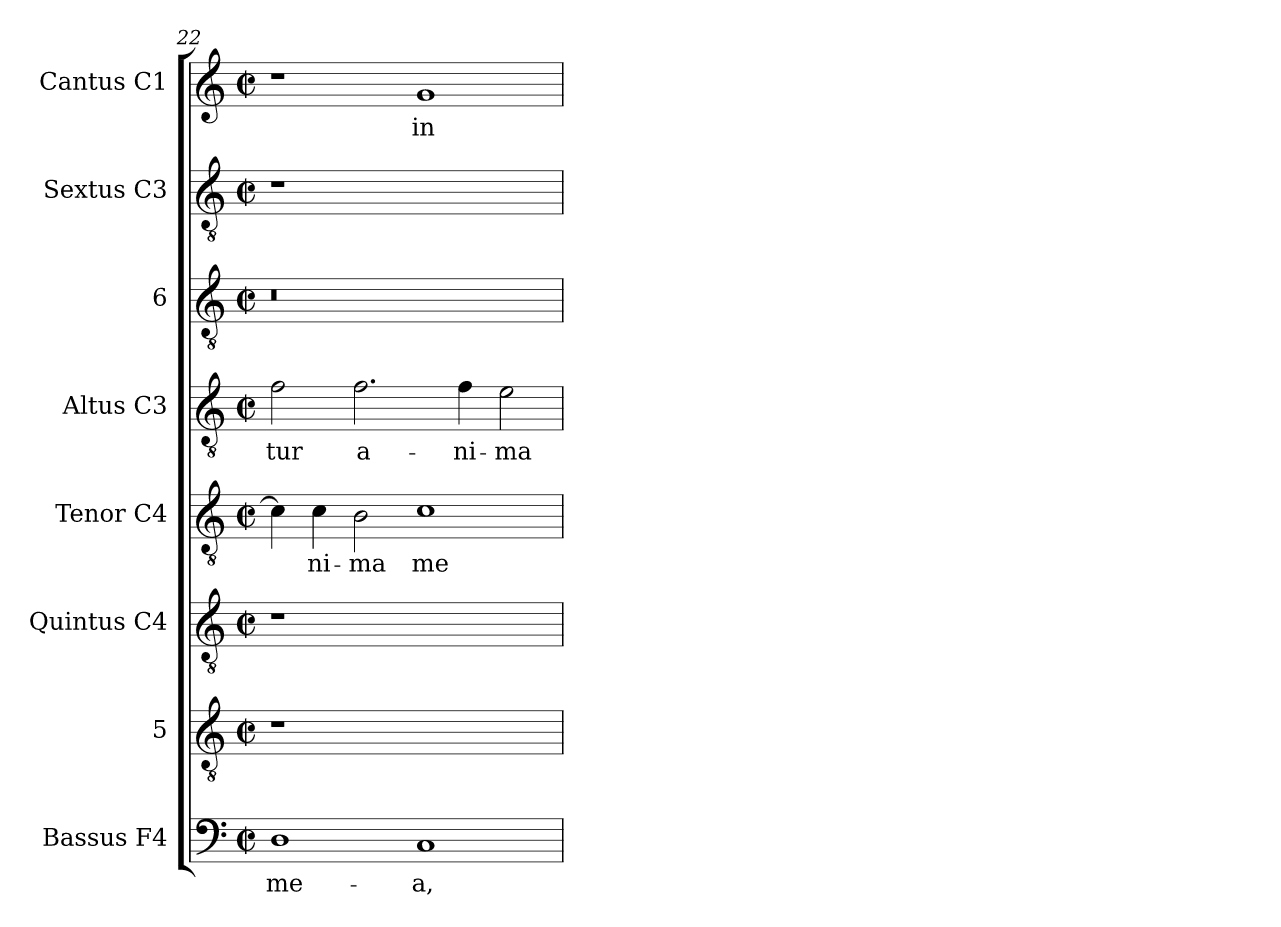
**kern	**text	**kern	**kern	**kern	**text	**kern	**text	**kern	**kern	**kern	**text
*part8	*part8	*part7	*part6	*part5	*part5	*part4	*part4	*part3	*part2	*part1	*part1
*staff8	*staff8	*staff7	*staff6	*staff5	*staff5	*staff4	*staff4	*staff3	*staff2	*staff1	*staff1
*I"Bassus  F4	*	*I"5	*I"Quintus  C4	*I"Tenor  C4	*	*I"Altus  C3	*	*I"6	*I"Sextus  C3	*I"Cantus  C1	*
*I'B	*	*	*	*I'T	*	*I'A	*	*	*	*I'C	*
*clefF4	*	*clefGv2	*clefGv2	*clefGv2	*	*clefGv2	*	*clefGv2	*clefGv2	*clefG2	*
*k[]	*	*k[]	*k[]	*k[]	*	*k[]	*	*k[]	*k[]	*k[]	*
*C:	*	*C:	*C:	*C:	*	*C:	*	*C:	*C:	*C:	*
*M2/2	*	*M2/2	*M2/2	*M2/2	*	*M2/2	*	*M2/2	*M2/2	*M2/2	*
*met(c|)	*	*met(c|)	*met(c|)	*met(c|)	*	*met(c|)	*	*met(c|)	*met(c|)	*met(c|)	*
=22	=22	=22	=22	=22	=22	=22	=22	=22	=22	=22	=22
!	!LO:LY:b:cj	!	!	!	!LO:LY:b:cj	!	!LO:LY:b:cj	!	!	!	!
1D	me-	1r	1r	4c\]	--	2f\	-tur	0r	1r	1r	.
!	!	!	!	!	!LO:LY:b:cj	!	!	!	!	!	!
.	.	.	.	4c\	-ni-	.	.	.	.	.	.
!	!	!	!	!	!LO:LY:b:cj	!	!LO:LY:b:cj	!	!	!	!
.	.	.	.	2B\	-ma	2.f\	a-	.	.	.	.
!	!LO:LY:b:cj	!	!	!	!LO:LY:b:cj	!	!	!	!	!	!LO:LY:b:cj
1C	-a,	1ryy	1ryy	1c	me-	.	.	.	1ryy	1g	in
!	!	!	!	!	!	!	!LO:LY:b:cj	!	!	!	!
.	.	.	.	.	.	4f\	-ni-	.	.	.	.
!	!	!	!	!	!	!	!LO:LY:b:cj	!	!	!	!
.	.	.	.	.	.	2e\	-ma	.	.	.	.
=	=	=	=	=	=	=	=	=	=	=	=
*-	*-	*-	*-	*-	*-	*-	*-	*-	*-	*-	*-
